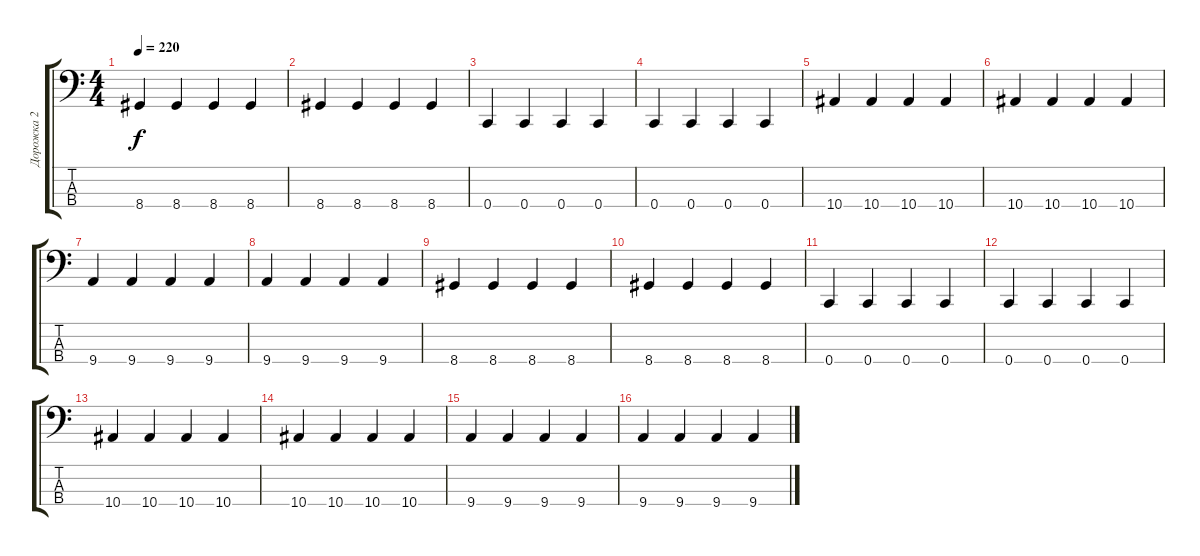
\track ("Дорожка 2" "Дорожка 2") {instrument electricbassfinger}
\staff {score tabs}
\tuning (F2 C2 G1 C1) {hide}
\ts (4 4)
\tempo 220
\clef f4
\ks c
8.4.4{dy f} 8.4.4 8.4.4 8.4.4 |
8.4.4 8.4.4 8.4.4 8.4.4 |
0.4.4 0.4.4 0.4.4 0.4.4 |
0.4.4 0.4.4 0.4.4 0.4.4 |
10.4.4 10.4.4 10.4.4 10.4.4 |
10.4.4 10.4.4 10.4.4 10.4.4 |
9.4.4 9.4.4 9.4.4 9.4.4 |
9.4.4 9.4.4 9.4.4 9.4.4 |
8.4.4 8.4.4 8.4.4 8.4.4 |
8.4.4 8.4.4 8.4.4 8.4.4 |
0.4.4 0.4.4 0.4.4 0.4.4 |
0.4.4 0.4.4 0.4.4 0.4.4 |
10.4.4 10.4.4 10.4.4 10.4.4 |
10.4.4 10.4.4 10.4.4 10.4.4 |
9.4.4 9.4.4 9.4.4 9.4.4 |
9.4.4 9.4.4 9.4.4 9.4.4
